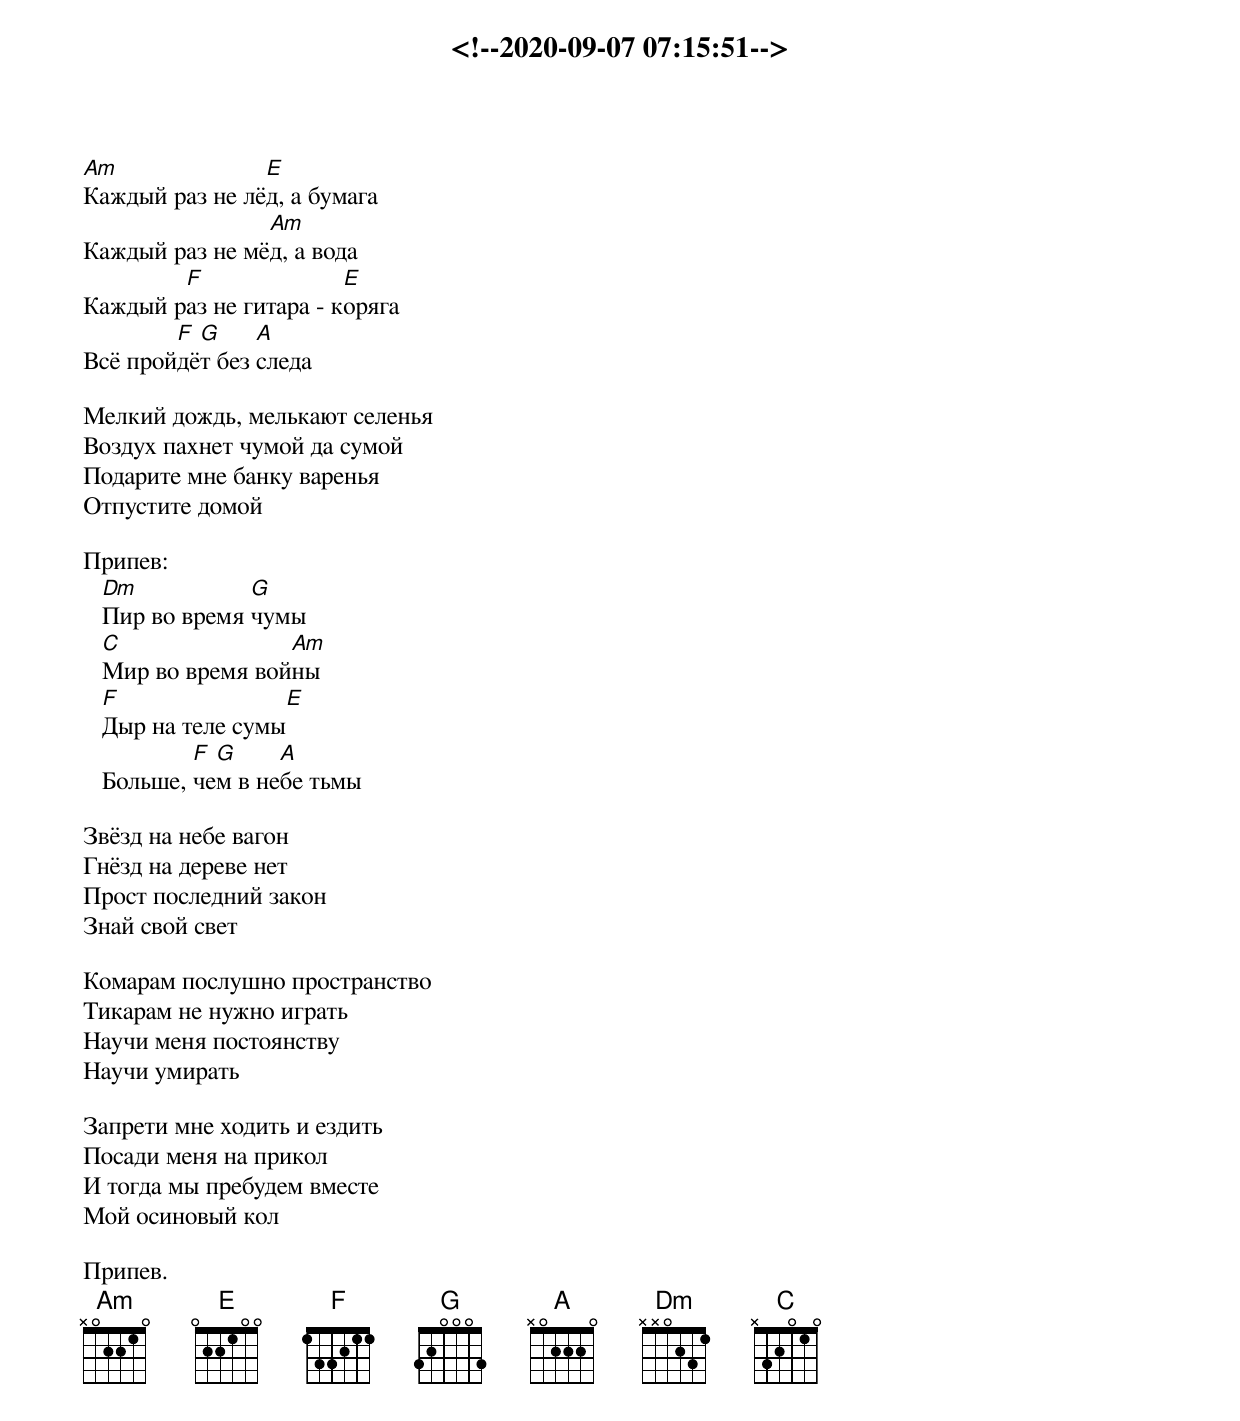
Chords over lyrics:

<!--2020-09-07 07:15:51-->
Am              E
Каждый раз не лёд, а бумага
                Am
Каждый раз не мёд, а вода
        F               E
Каждый раз не гитара - коряга
        F G     A
Всё пройдёт без следа

Мелкий дождь, мелькают селенья
Воздух пахнет чумой да сумой
Подарите мне банку варенья
Отпустите домой

Припев:
   Dm           G
   Пир во время чумы
   C               Am
   Мир во время войны
   F               E
   Дыр на теле сумы
           F G     A
   Больше, чем в небе тьмы

Звёзд на небе вагон
Гнёзд на дереве нет
Прост последний закон
Знай свой свет

Комарам послушно пространство
Тикарам не нужно играть
Научи меня постоянству
Научи умирать

Запрети мне ходить и ездить
Посади меня на прикол
И тогда мы пребудем вместе
Мой осиновый кол

Припев.
